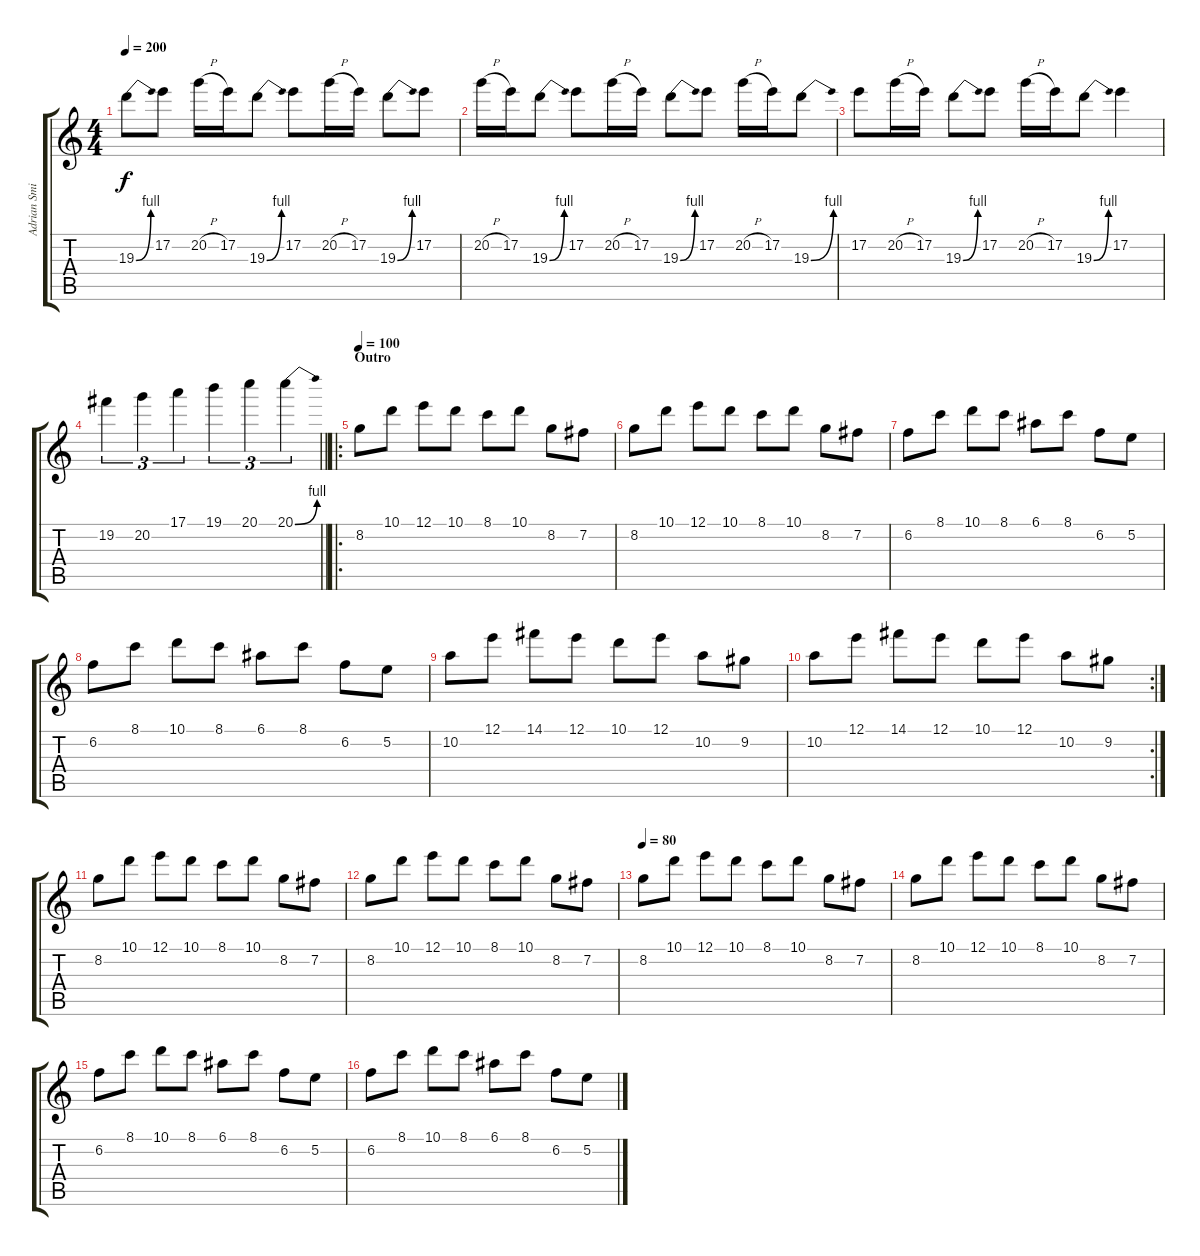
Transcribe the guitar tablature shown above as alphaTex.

\track ("Adrian Smith" "Adrian Smi") {instrument distortionguitar}
\staff {score tabs}
\tuning (E4 B3 G3 D3 A2 E2) {hide}
\ts (4 4)
\tempo 200
\clef g2
\ks c
19.3{be (bend 0 0 60 4)}.8{dy f} 17.2.8 20.2{h}.16 17.2.16 19.3{be (bend 0 0 60 4)}.8 17.2.8 20.2{h}.16 17.2.16 19.3{be (bend 0 0 60 4)}.8 17.2.8 |
20.2{h}.16 17.2.16 19.3{be (bend 0 0 60 4)}.8 17.2.8 20.2{h}.16 17.2.16 19.3{be (bend 0 0 60 4)}.8 17.2.8 20.2{h}.16 17.2.16 19.3{be (bend 0 0 60 4)}.8 |
17.2.8 20.2{h}.16 17.2.16 19.3{be (bend 0 0 60 4)}.8 17.2.8 20.2{h}.16 17.2.16 19.3{be (bend 0 0 60 4)}.8 17.2.4 |
\barLineRight lightlight
19.2.4{tu (3 2)} 20.2.4{tu (3 2)} 17.1.4{tu (3 2)} 19.1.4{tu (3 2)} 20.1.4{tu (3 2)} 20.1{be (bend 0 0 60 4)}.4{tu (3 2)} |
\ro
\section ("" "Outro")
\tempo 100
8.2.8 10.1.8 12.1.8 10.1.8 8.1.8 10.1.8 8.2.8 7.2.8 |
8.2.8 10.1.8 12.1.8 10.1.8 8.1.8 10.1.8 8.2.8 7.2.8 |
6.2.8 8.1.8 10.1.8 8.1.8 6.1.8 8.1.8 6.2.8 5.2.8 |
6.2.8 8.1.8 10.1.8 8.1.8 6.1.8 8.1.8 6.2.8 5.2.8 |
10.2.8 12.1.8 14.1.8 12.1.8 10.1.8 12.1.8 10.2.8 9.2.8 |
\rc 2
10.2.8 12.1.8 14.1.8 12.1.8 10.1.8 12.1.8 10.2.8 9.2.8 |
8.2.8 10.1.8 12.1.8 10.1.8 8.1.8 10.1.8 8.2.8 7.2.8 |
8.2.8 10.1.8 12.1.8 10.1.8 8.1.8 10.1.8 8.2.8 7.2.8 |
\tempo 80
8.2.8 10.1.8 12.1.8 10.1.8 8.1.8 10.1.8 8.2.8 7.2.8 |
8.2.8 10.1.8 12.1.8 10.1.8 8.1.8 10.1.8 8.2.8 7.2.8 |
6.2.8 8.1.8 10.1.8 8.1.8 6.1.8 8.1.8 6.2.8 5.2.8 |
6.2.8 8.1.8 10.1.8 8.1.8 6.1.8 8.1.8 6.2.8 5.2.8
